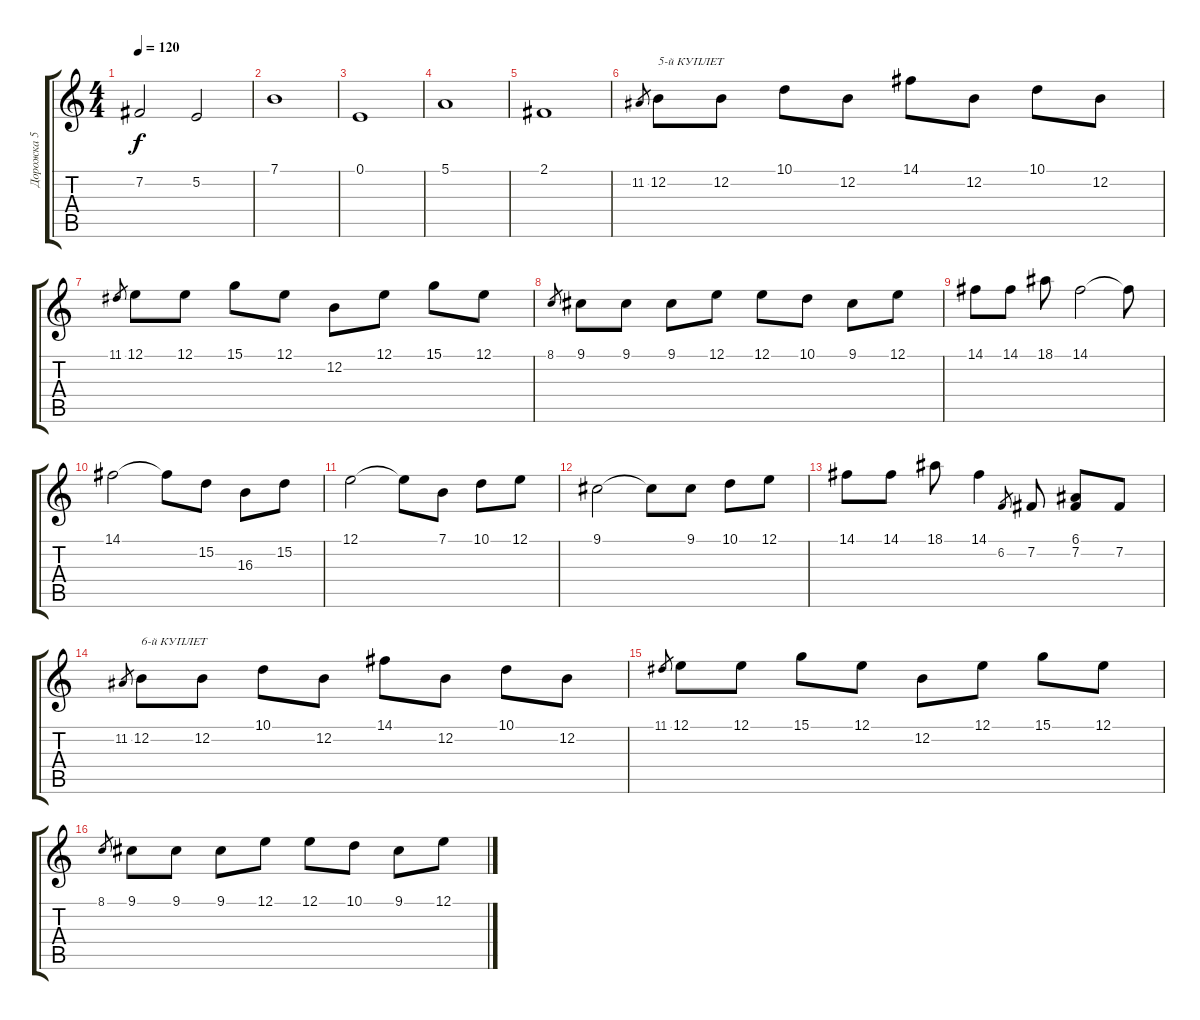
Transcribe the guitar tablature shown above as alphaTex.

\track ("Дорожка 5" "Дорожка 5") {instrument trombone}
\staff {score tabs}
\tuning (E4 B3 G3 D3 A2 E2) {hide}
\ts (4 4)
\tempo 120
\clef g2
\ks c
7.2.2{dy f} 5.2.2 |
7.1.1 |
0.1.1 |
5.1.1 |
2.1.1 |
11.2.8{gr} 12.2.8{txt "5-й КУПЛЕТ"} 12.2.8 10.1.8 12.2.8 14.1.8 12.2.8 10.1.8 12.2.8 |
11.1.8{gr} 12.1.8 12.1.8 15.1.8 12.1.8 12.2.8 12.1.8 15.1.8 12.1.8 |
8.1.8{gr} 9.1.8 9.1.8 9.1.8 12.1.8 12.1.8 10.1.8 9.1.8 12.1.8 |
14.1.8 14.1.8 18.1.8 14.1.2 14.1{t}.8 |
14.1.2 14.1{t}.8 15.2.8 16.3.8 15.2.8 |
12.1.2 12.1{t}.8 7.1.8 10.1.8 12.1.8 |
9.1.2 9.1{t}.8 9.1.8 10.1.8 12.1.8 |
14.1.8 14.1.8 18.1.8 14.1.4 6.2.8{gr} 7.2.8 (6.1 7.2).8 7.2.8 |
11.2.8{gr} 12.2.8{txt "6-й КУПЛЕТ"} 12.2.8 10.1.8 12.2.8 14.1.8 12.2.8 10.1.8 12.2.8 |
11.1.8{gr} 12.1.8 12.1.8 15.1.8 12.1.8 12.2.8 12.1.8 15.1.8 12.1.8 |
8.1.8{gr} 9.1.8 9.1.8 9.1.8 12.1.8 12.1.8 10.1.8 9.1.8 12.1.8
